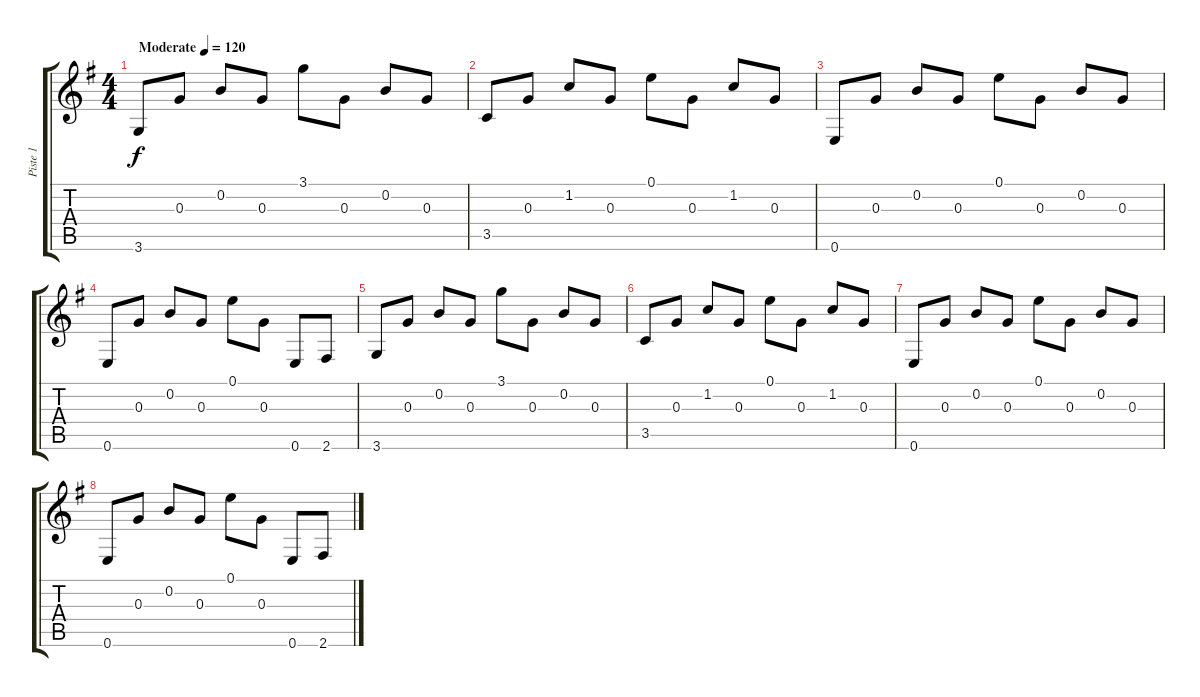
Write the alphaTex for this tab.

\track ("Piste 1" "Piste 1") {instrument acousticguitarsteel}
\staff {score tabs}
\tuning (E4 B3 G3 D3 A2 E2) {hide}
\ts (4 4)
\tempo (120 "Moderate")
\clef g2
\ks g
3.6.8{dy f instrument acousticguitarsteel} 0.3.8 0.2.8 0.3.8 3.1.8 0.3.8 0.2.8 0.3.8 |
3.5.8 0.3.8 1.2.8 0.3.8 0.1.8 0.3.8 1.2.8 0.3.8 |
0.6.8 0.3.8 0.2.8 0.3.8 0.1.8 0.3.8 0.2.8 0.3.8 |
0.6.8 0.3.8 0.2.8 0.3.8 0.1.8 0.3.8 0.6.8 2.6.8 |
3.6.8 0.3.8 0.2.8 0.3.8 3.1.8 0.3.8 0.2.8 0.3.8 |
3.5.8 0.3.8 1.2.8 0.3.8 0.1.8 0.3.8 1.2.8 0.3.8 |
0.6.8 0.3.8 0.2.8 0.3.8 0.1.8 0.3.8 0.2.8 0.3.8 |
0.6.8 0.3.8 0.2.8 0.3.8 0.1.8 0.3.8 0.6.8 2.6.8
